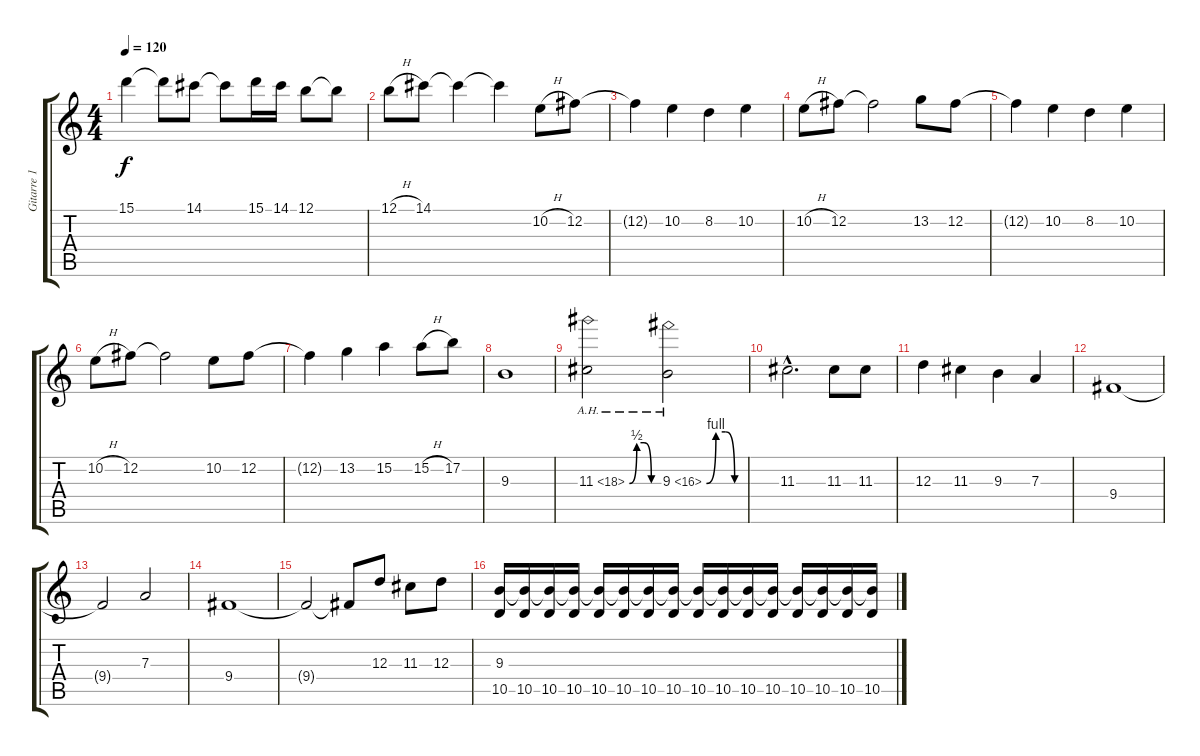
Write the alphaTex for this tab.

\track ("Gitarre 1" "Gitarre 1") {instrument distortionguitar}
\staff {score tabs}
\tuning (B3 Gb3 D3 A2 E2 B1) {hide}
\ts (4 4)
\tempo 120
\clef g2
\ks c
15.1.4{dy f} 15.1{t}.8 14.1.8 14.1{t}.8 15.1.16 14.1.16 12.1.8 12.1{t}.8 |
12.1{h}.8 14.1.8 14.1{t}.4 14.1{t}.4 10.2{h}.8 12.2.8 |
12.2{t}.4 10.2.4 8.2.4 10.2.4 |
10.2{h}.8 12.2.8 12.2{t}.2 13.2.8 12.2.8 |
12.2{t}.4 10.2.4 8.2.4 10.2.4 |
10.2{h}.8 12.2.8 12.2{t}.2 10.2.8 12.2.8 |
12.2{t}.4 13.2.4 15.2.4 15.2{h}.8 17.2.8 |
9.3.1 |
11.3{be (custom 0 0 15 2 30 2 45 0 60 0) ah 7}.2 9.3{be (custom 0 0 15 4 30 4 45 0 60 0) ah 7}.2 |
11.3{hac}.2{d} 11.3.8 11.3.8 |
12.3.4 11.3.4 9.3.4 7.3.4 |
9.4.1 |
9.4{t}.2 7.3.2 |
9.4.1 |
9.4{t}.2 9.4{t}.8 12.3.8 11.3.8 12.3.8 |
(9.3 10.5).16 (9.3{t} 10.5).16 (9.3{t} 10.5).16 (9.3{t} 10.5).16 (9.3{t} 10.5).16 (9.3{t} 10.5).16 (9.3{t} 10.5).16 (9.3{t} 10.5).16 (9.3{t} 10.5).16 (9.3{t} 10.5).16 (9.3{t} 10.5).16 (9.3{t} 10.5).16 (9.3{t} 10.5).16 (9.3{t} 10.5).16 (9.3{t} 10.5).16 (9.3{t} 10.5).16
